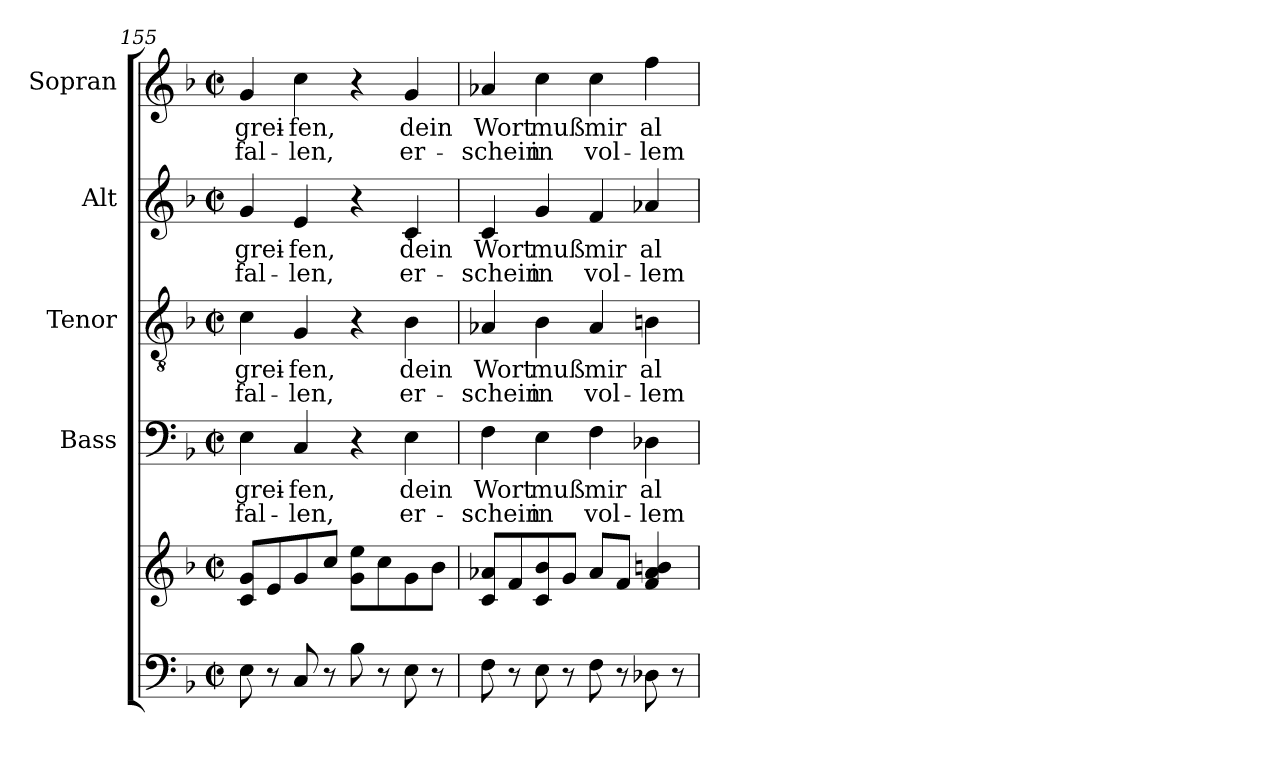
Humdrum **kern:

**kern	**kern	**kern	**text	**text	**kern	**text	**text	**kern	**text	**text	**kern	**text	**text
*part5	*part5	*part4	*part4	*part4	*part3	*part3	*part3	*part2	*part2	*part2	*part1	*part1	*part1
*staff6	*staff5	*staff4	*staff4	*staff4	*staff3	*staff3	*staff3	*staff2	*staff2	*staff2	*staff1	*staff1	*staff1
*	*	*I"Bass	*	*	*I"Tenor	*	*	*I"Alt	*	*	*I"Sopran	*	*
*	*	*I'B.	*	*	*I'T.	*	*	*I'A.	*	*	*I'S.	*	*
*clefF4	*clefG2	*clefF4	*	*	*clefGv2	*	*	*clefG2	*	*	*clefG2	*	*
*k[b-]	*k[b-]	*k[b-]	*	*	*k[b-]	*	*	*k[b-]	*	*	*k[b-]	*	*
*F:	*F:	*F:	*	*	*F:	*	*	*F:	*	*	*F:	*	*
*M2/2	*M2/2	*M2/2	*	*	*M2/2	*	*	*M2/2	*	*	*M2/2	*	*
*met(c|)	*met(c|)	*met(c|)	*	*	*met(c|)	*	*	*met(c|)	*	*	*met(c|)	*	*
=155	=155	=155	=155	=155	=155	=155	=155	=155	=155	=155	=155	=155	=155
!	!	!	!LO:LY:b	!LO:LY:b	!	!LO:LY:b	!LO:LY:b	!	!LO:LY:b	!LO:LY:b	!	!LO:LY:b	!LO:LY:b
8E\	8c/ 8g/L	4E\	-grei-	fal-	4c\	-grei-	fal-	4g/	-grei-	fal-	4g/	-grei-	fal-
8r	8e/	.	.	.	.	.	.	.	.	.	.	.	.
!	!	!	!LO:LY:b	!LO:LY:b	!	!LO:LY:b	!LO:LY:b	!	!LO:LY:b	!LO:LY:b	!	!LO:LY:b	!LO:LY:b
8C/	8g/	4C/	-fen,	-len,	4G/	-fen,	-len,	4e/	-fen,	-len,	4cc\	-fen,	-len,
8r	8cc/J	.	.	.	.	.	.	.	.	.	.	.	.
8B-\	8g\ 8ee\L	4r	.	.	4r	.	.	4r	.	.	4r	.	.
8r	8cc\	.	.	.	.	.	.	.	.	.	.	.	.
!	!	!	!LO:LY:b	!LO:LY:b	!	!LO:LY:b	!LO:LY:b	!	!LO:LY:b	!LO:LY:b	!	!LO:LY:b	!LO:LY:b
8E\	8g\	4E\	dein	er-	4B-\	dein	er-	4c/	dein	er-	4g/	dein	er-
8r	8b-\J	.	.	.	.	.	.	.	.	.	.	.	.
=156	=156	=156	=156	=156	=156	=156	=156	=156	=156	=156	=156	=156	=156
!	!	!	!LO:LY:b	!LO:LY:b	!	!LO:LY:b	!LO:LY:b	!	!LO:LY:b	!LO:LY:b	!	!LO:LY:b	!LO:LY:b
8F\	8c/ 8a-X/L	4F\	Wort	-schein	4A-X/	Wort	-schein	4c/	Wort	-schein	4a-X/	Wort	-schein
8r	8f/	.	.	.	.	.	.	.	.	.	.	.	.
!	!	!	!LO:LY:b	!LO:LY:b	!	!LO:LY:b	!LO:LY:b	!	!LO:LY:b	!LO:LY:b	!	!LO:LY:b	!LO:LY:b
8E\	8c/ 8b-/	4E\	muß	in	4B-\	muß	in	4g/	muß	in	4cc\	muß	in
8r	8g/J	.	.	.	.	.	.	.	.	.	.	.	.
!	!	!	!LO:LY:b	!LO:LY:b	!	!LO:LY:b	!LO:LY:b	!	!LO:LY:b	!LO:LY:b	!	!LO:LY:b	!LO:LY:b
8F\	8a-/L	4F\	mir	vol-	4A-/	mir	vol-	4f/	mir	vol-	4cc\	mir	vol-
8r	8f/J	.	.	.	.	.	.	.	.	.	.	.	.
!	!	!	!LO:LY:b	!LO:LY:b	!	!LO:LY:b	!LO:LY:b	!	!LO:LY:b	!LO:LY:b	!	!LO:LY:b	!LO:LY:b
8D-X\	4f/ 4a-/ 4bn/	4D-X\	al-	-lem	4Bn\	al-	-lem	4a-X/	al-	-lem	4ff\	al-	-lem
8r	.	.	.	.	.	.	.	.	.	.	.	.	.
=	=	=	=	=	=	=	=	=	=	=	=	=	=
*-	*-	*-	*-	*-	*-	*-	*-	*-	*-	*-	*-	*-	*-
